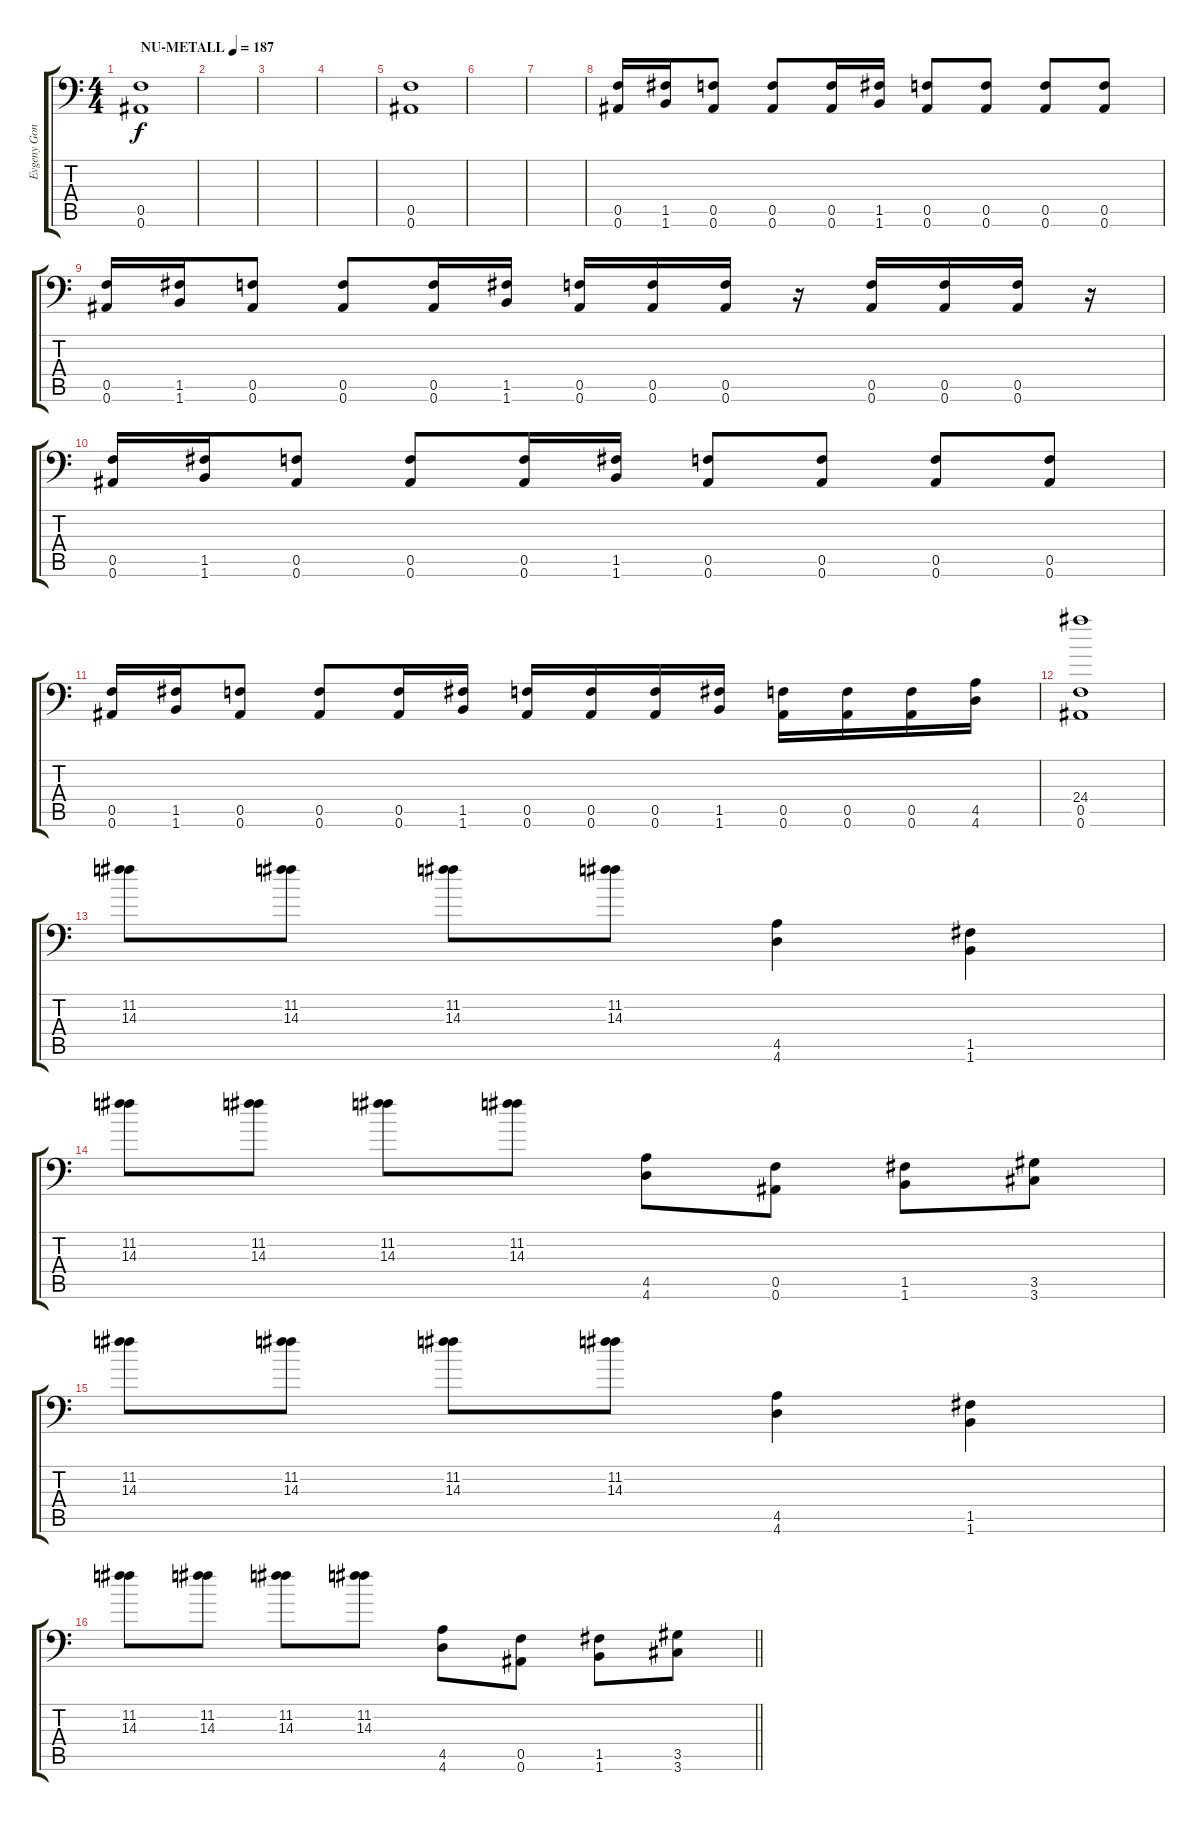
\track ("Evgeny Goncharov # Left Channel" "Evgeny Gon") {instrument distortionguitar}
\staff {score tabs}
\tuning (C4 G3 Eb3 Bb2 F2 Bb1) {hide}
\ts (4 4)
\tempo (187 "NU-METALL")
\clef f4
\ks c
(0.5 0.6).1{dy f instrument distortionguitar} |
|
|
|
(0.5 0.6).1 |
|
|
(0.5 0.6).16 (1.5 1.6).16 (0.5 0.6).8 (0.5 0.6).8 (0.5 0.6).16 (1.5 1.6).16 (0.5 0.6).8 (0.5 0.6).8 (0.5 0.6).8 (0.5 0.6).8 |
(0.5 0.6).16 (1.5 1.6).16 (0.5 0.6).8 (0.5 0.6).8 (0.5 0.6).16 (1.5 1.6).16 (0.5 0.6).16 (0.5 0.6).16 (0.5 0.6).16 r.16 (0.5 0.6).16 (0.5 0.6).16 (0.5 0.6).16 r.16 |
(0.5 0.6).16 (1.5 1.6).16 (0.5 0.6).8 (0.5 0.6).8 (0.5 0.6).16 (1.5 1.6).16 (0.5 0.6).8 (0.5 0.6).8 (0.5 0.6).8 (0.5 0.6).8 |
(0.5 0.6).16 (1.5 1.6).16 (0.5 0.6).8 (0.5 0.6).8 (0.5 0.6).16 (1.5 1.6).16 (0.5 0.6).16 (0.5 0.6).16 (0.5 0.6).16 (1.5 1.6).16 (0.5 0.6).16 (0.5 0.6).16 (0.5 0.6).16 (4.5 4.6).16 |
(24.4 0.5 0.6).1 |
(11.2 14.3).8 (11.2 14.3).8 (11.2 14.3).8 (11.2 14.3).8 (4.5 4.6).4 (1.5 1.6).4 |
(11.2 14.3).8 (11.2 14.3).8 (11.2 14.3).8 (11.2 14.3).8 (4.5 4.6).8 (0.5 0.6).8 (1.5 1.6).8 (3.5 3.6).8 |
(11.2 14.3).8 (11.2 14.3).8 (11.2 14.3).8 (11.2 14.3).8 (4.5 4.6).4 (1.5 1.6).4 |
\barLineRight lightlight
(11.2 14.3).8 (11.2 14.3).8 (11.2 14.3).8 (11.2 14.3).8 (4.5 4.6).8 (0.5 0.6).8 (1.5 1.6).8 (3.5 3.6).8
